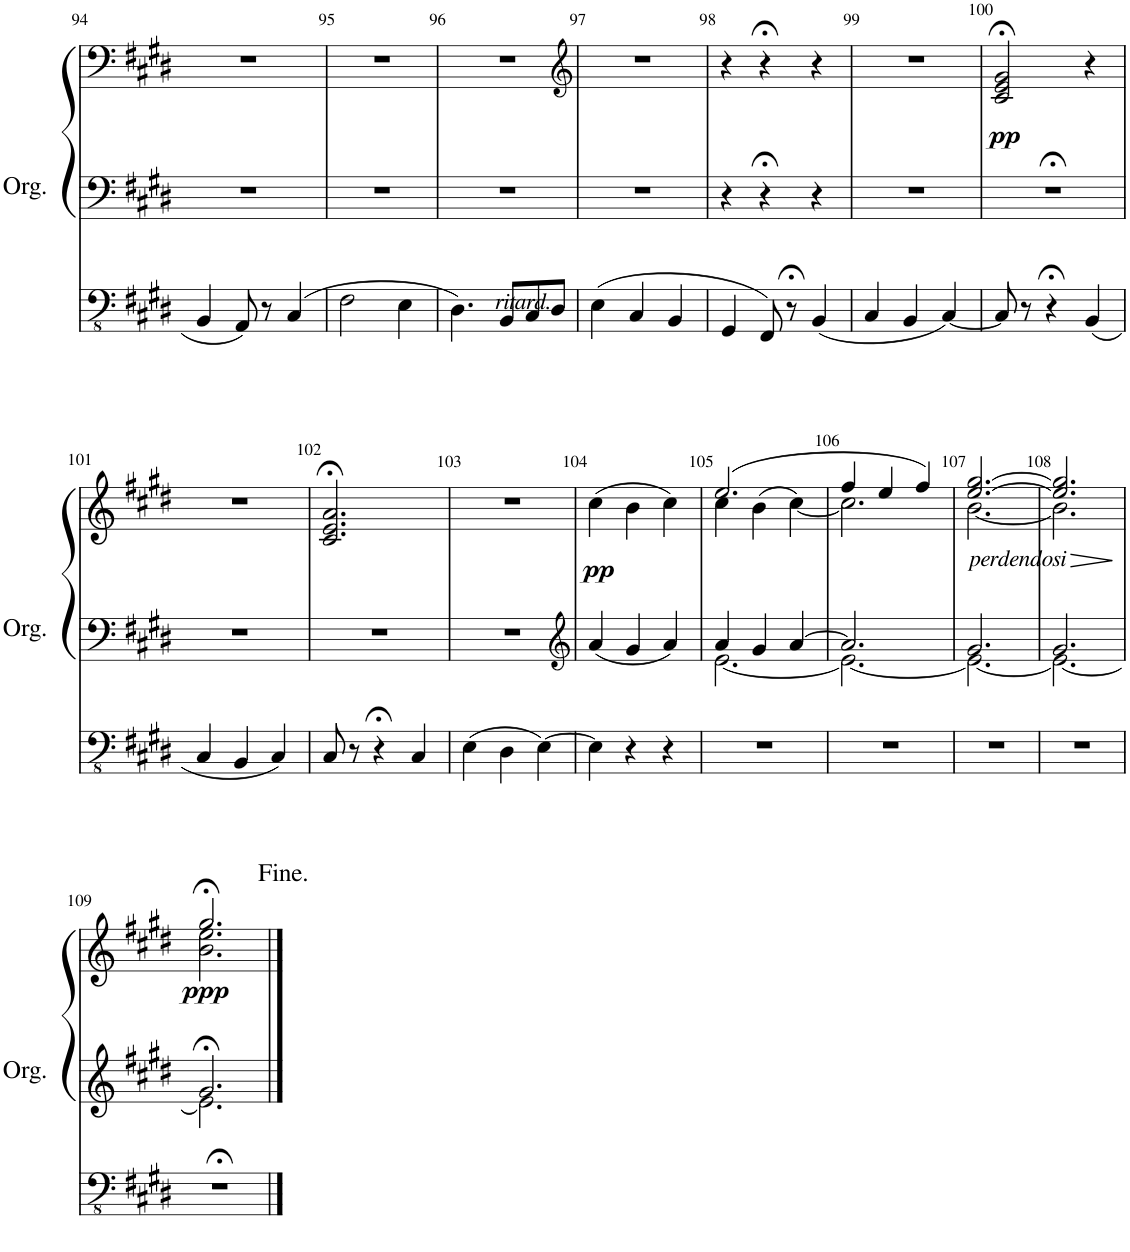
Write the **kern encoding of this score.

**kern	**kern	**kern	**dynam
*part1	*part1	*part1	*part1
*staff3	*staff2	*staff1	*staff1/2/3
*I"Orgue à tuyaux	*	*	*
*I'Org.	*	*	*
!!LO:PB:g=z
*clefFv4	*clefF4	*clefF4	*
*k[f#c#g#d#]	*k[f#c#g#d#]	*k[f#c#g#d#]	*
*M3/4	*M3/4	*M3/4	*
=94	=94	=94	=94
4BBB/	2.r	2.r	.
8AAA/	.	.	.
8r	.	.	.
4CC#/	.	.	.
=95	=95	=95	=95
2FF#\	2.r	2.r	.
4EE\	.	.	.
=96	=96	=96	=96
4.DD#\	2.r	2.r	.
!LO:TX:b:i:t=ritard.	!	!	!
8BBB/L	.	.	.
8CC#/	.	.	.
8DD#/J	.	.	.
=97	=97	=97	=97
*	*	*clefG2	*
4EE\	2.r	2.r	.
4CC#/	.	.	.
4BBB/	.	.	.
=98	=98	=98	=98
4GGG#/	4r	4r	.
8FFF#/	4r;<	4r;<	.
8r;<	.	.	.
4BBB/	4r	4r	.
=99	=99	=99	=99
4CC#/	2.r	2.r	.
4BBB/	.	.	.
[4CC#/	.	.	.
=100	=100	=100	=100
!	!	!	!LO:DY:b
8CC#/]	2.r;<	2c#/;< 2e/;< 2g#/;<	pp
8r	.	.	.
4r;<	.	.	.
4BBB/	.	4r	.
!!LO:LB:g=z
=101	=101	=101	=101
4CC#/	2.r	2.r	.
4BBB/	.	.	.
4CC#/	.	.	.
=102	=102	=102	=102
8CC#/	2.r	2.c#/;< 2.e/;< 2.a/;<	.
8r	.	.	.
4r;<	.	.	.
4CC#/	.	.	.
=103	=103	=103	=103
4EE\	2.r	2.r	.
4DD#\	.	.	.
[4EE\	.	.	.
=104	=104	=104	=104
*	*clefG2	*	*
!	!	!	!LO:DY:b
4EE\]	4a/	(4cc#\	pp
4r	4g#/	4b\	.
4r	4a/	4cc#\)	.
=105	=105	=105	=105
*	*^	*^	*
2.r	4a/	[2.e\	(2.ee/	4cc#\	.
.	4g#/	.	.	(>4b\	.
.	[4a/	.	.	[4cc#\)	.
=106	=106	=106	=106	=106	=106
2.r	2.a/]	2.e\_	4ff#/	2.cc#\]	.
.	.	.	4ee/	.	.
.	.	.	4ff#/)	.	.
=107	=107	=107	=107	=107	=107
!	!	!	!LO:TX:b:i:t=perdendosi	!	!
!	!	!	!	!	!LO:HP:b
2.r	2.g#/	2.e\_	[2.ee/ [2.gg#/	[2.b\	>
=108	=108	=108	=108	=108	=108
2.r	2.g#/	2.e\_	2.ee/] 2.gg#/]	2.b\]	.
*	*v	*v	*	*	*
*	*	*v	*v	*
.	.	.	]
!!LO:LB:g=z
=109	=109	=109	=109
*	*^	*^	*
!	!	!	!	!	!LO:DY:b
2.r;<	2.g#;</	2.e\]	2.gg#;</	2.b\ 2.ee\	ppp
*	*v	*v	*	*	*
*	*	*v	*v	*
==	==	==	==
*-	*-	*-	*-
